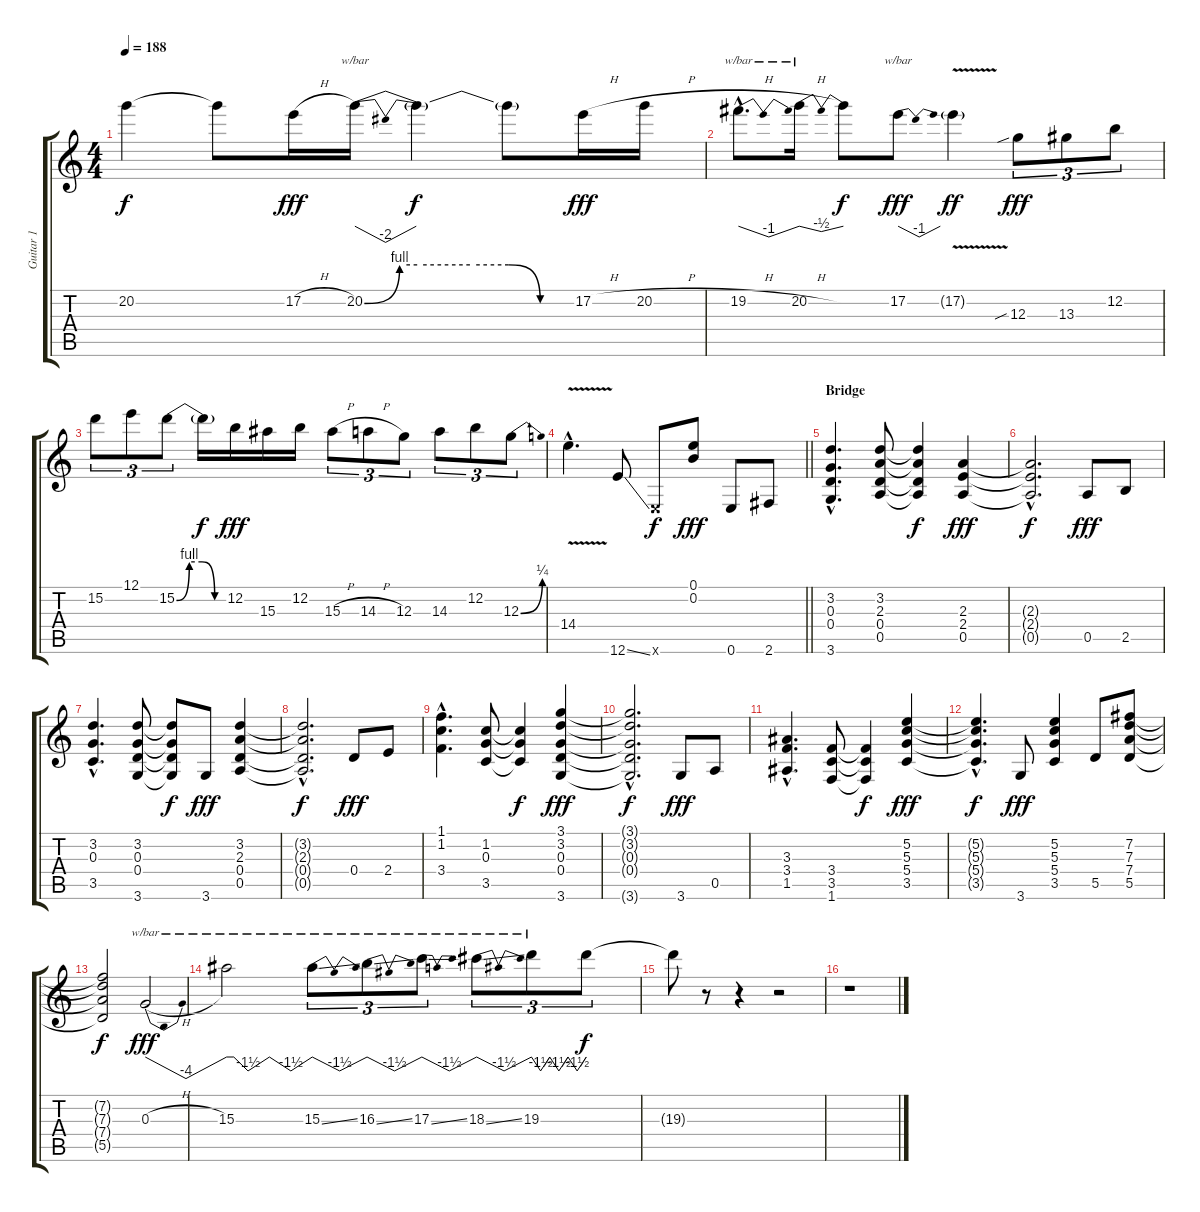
\track ("Guitar 1" "Guitar 1") {instrument distortionguitar}
\staff {score tabs}
\tuning (E4 B3 G3 D3 A2 E2) {hide}
\ts (4 4)
\tempo 188
\clef g2
\ks c
20.2{t}.4{dy f} 20.2{t}.8 17.2{h}.16{dy fff} 20.2{be (custom 0 0 10 4 15 4 30 4 41 4 50 0 60 0)}.16{tbe (dip default 0 0 30 -8 60 0)} 20.2{t}.4{dy f} 20.2{t}.8 17.2{h}.16{dy fff} 20.2{h}.16 |
19.2{h hac}.8{d tbe (dip default 0 0 30 -4 60 0)} 20.2{h}.16{tbe (dip default 0 0 30 -2 60 0)} 20.2{t}.8{dy f} 17.2.8{tbe (dip default 0 0 30 -4 60 0) dy fff} 17.2{v g}.4{dy ff} 12.3{sib}.8{tu (3 2) dy fff} 13.3.8{tu (3 2)} 12.2.8{tu (3 2)} |
15.2.8{tu (3 2)} 12.1.8{tu (3 2)} 15.2{be (custom 0 0 15 4 30 4 45 0 60 0)}.8{tu (3 2)} 15.2{t}.16{dy f} 12.2.16{dy fff} 15.3.16 12.2.16 15.3{h}.8{tu (3 2)} 14.3{h}.8{tu (3 2)} 12.3.8{tu (3 2)} 14.3.8{tu (3 2)} 12.2.8{tu (3 2)} 12.3{be (bend 0 0 60 1)}.8{tu (3 2)} |
\barLineRight lightlight
14.4{v hac}.4{d} 12.6{ss}.8 0.6{x}.8{dy f} (0.1 0.2).8{dy fff} 0.6.8 2.6.8 |
\section ("" "Bridge")
(3.2{hac} 0.3{hac} 0.4{hac} 3.6{hac}).4{d} (3.2 2.3 0.4 0.5).8 (3.2{t} 2.3{t} 0.4{t} 0.5{t}).4{dy f} (2.3 2.4 0.5).4{dy fff} |
(2.3{hac t} 2.4{hac t} 0.5{hac t}).2{d dy f} 0.5.8{dy fff} 2.5.8 |
(3.2{hac} 0.3{hac} 3.5{hac}).4{d} (3.2 0.3 0.4 3.6).8 (3.2{t} 0.3{t} 0.4{t} 3.6{t}).8{dy f} 3.6.8{dy fff} (3.2 2.3 0.4 0.5).4 |
(3.2{hac t} 2.3{hac t} 0.4{hac t} 0.5{hac t}).2{d dy f} 0.4.8{dy fff} 2.4.8 |
(1.1{hac} 1.2{hac} 3.4{hac}).4{d} (1.2 0.3 3.5).8 (1.2{t} 0.3{t} 3.5{t}).4{dy f} (3.1 3.2 0.3 0.4 3.6).4{dy fff} |
(3.1{hac t} 3.2{hac t} 0.3{hac t} 0.4{hac t} 3.6{hac t}).2{d dy f} 3.6.8{dy fff} 0.5.8 |
(3.3{hac} 3.4{hac} 1.5{hac}).4{d} (3.4 3.5 1.6).8 (3.4{t} 3.5{t} 1.6{t}).4{dy f} (5.2 5.3 5.4 3.5).4{dy fff} |
(5.2{hac t} 5.3{hac t} 5.4{hac t} 3.5{hac t}).4{d dy f} 3.6.8{dy fff} (5.2 5.3 5.4 3.5).4 5.5.8 (7.2 7.3 7.4 5.5).8 |
(7.2{t} 7.3{t} 7.4{t} 5.5{t}).2{dy f} 0.3{h}.2{tbe (dip default 0 0 37 -16 60 0) dy fff} |
15.3.2{tbe (custom default 0 0 5 0 15 -6 30 0 45 -6 60 0)} 15.3{ss}.8{tu (3 2) tbe (dip default 0 0 30 -6 60 0)} 16.3{ss}.8{tu (3 2) tbe (dip default 0 0 30 -6 60 0)} 17.3{ss}.8{tu (3 2) tbe (dip default 0 0 30 -6 60 0)} 18.3{ss}.8{tu (3 2) tbe (dip default 0 0 30 -6 60 0)} 19.3.8{tu (3 2) tbe (custom default 0 0 10 -6 20 0 30 -6 40 0 50 -6 60 0)} 19.3{t}.8{tu (3 2) dy f} |
19.3{t}.8 r.8 r.4 r.2 |
r.1
